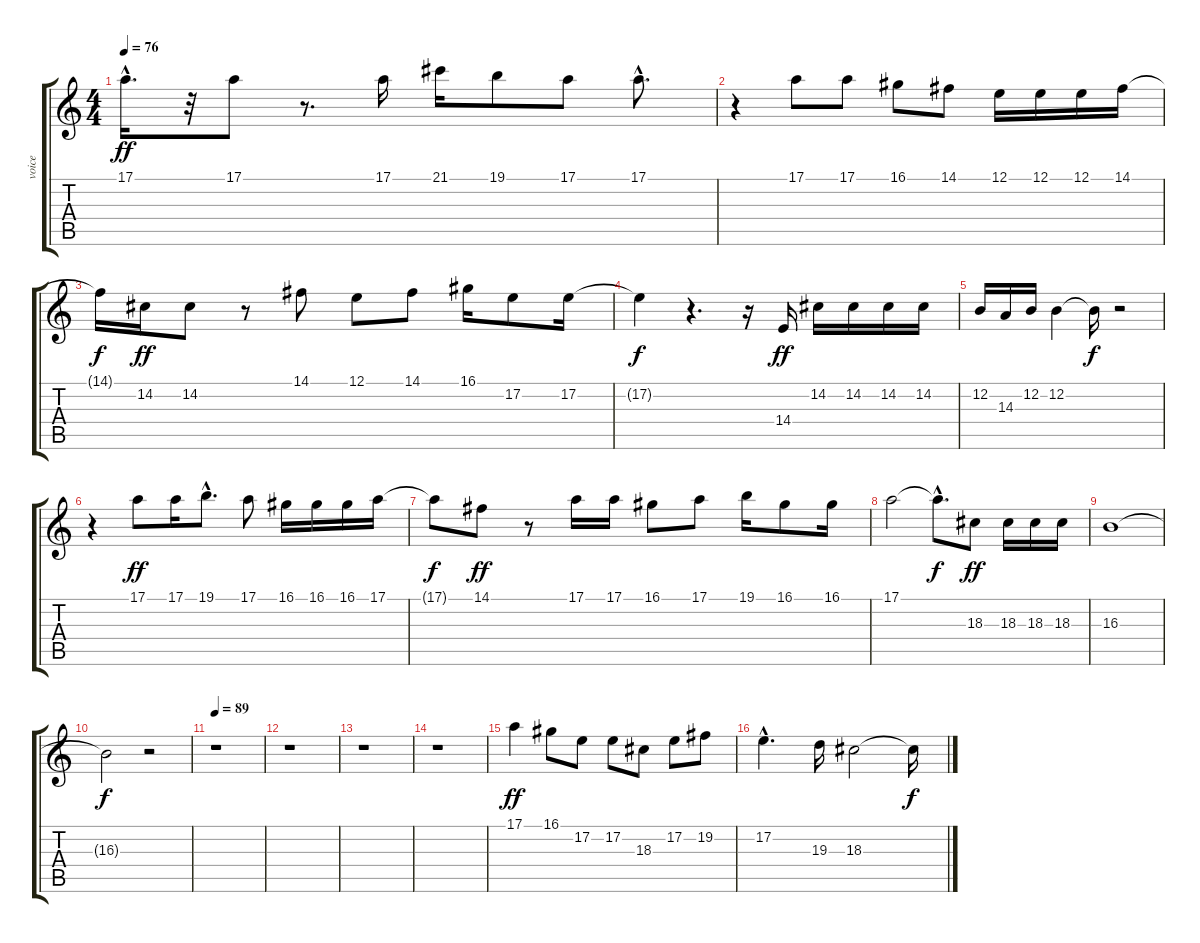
\track ("voice" "voice") {instrument sopranosax}
\staff {score tabs}
\tuning (E4 B3 G3 D3 A2 E2) {hide}
\ts (4 4)
\tempo 76
\clef g2
\ks c
17.1{hac}.16{d dy ff} r.32 17.1.8 r.8{d} 17.1.16 21.1.16 19.1.8 17.1.8 17.1{hac}.8{d} |
r.4 17.1.8 17.1.8 16.1.8 14.1.8 12.1.16 12.1.16 12.1.16 14.1.16 |
14.1{t}.16{dy f} 14.2.16{dy ff} 14.2.8 r.8 14.1.8 12.1.8 14.1.8 16.1.16 17.2.8 17.2.16 |
17.2{t}.4{dy f} r.4{d} r.16 14.4.16{dy ff} 14.2.16 14.2.16 14.2.16 14.2.16 |
12.2.16 14.3.16 12.2.16 12.2.4 12.2{t}.16{dy f} r.2 |
r.4 17.1.8{dy ff} 17.1.16 19.1{hac}.8{d} 17.1.8 16.1.16 16.1.16 16.1.16 17.1.16 |
17.1{t}.8{dy f} 14.1.8{dy ff} r.8 17.1.16 17.1.16 16.1.8 17.1.8 19.1.16 16.1.8 16.1.16 |
17.1.2 17.1{hac t}.8{d dy f} 18.3.8{dy ff} 18.3.16 18.3.16 18.3.16 |
16.3.1 |
16.3{t}.2{dy f} r.2 |
\tempo 89
r.1 |
r.1 |
r.1 |
r.1 |
17.1.4{dy ff} 16.1.8 17.2.8 17.2.8 18.3.8 17.2.8 19.2.8 |
17.2{hac}.4{d} 19.3.16 18.3.2 18.3{t}.16{dy f}
